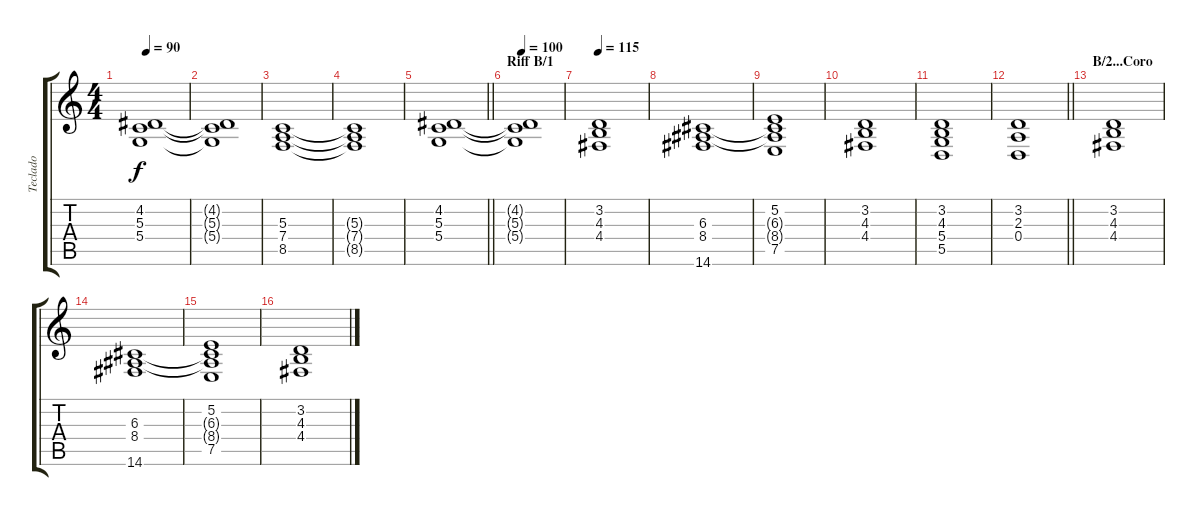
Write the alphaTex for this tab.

\track ("Teclado" "Teclado") {instrument stringensemble2}
\staff {score tabs}
\tuning (E4 B3 G3 D3 A2 E2) {hide}
\ts (4 4)
\tempo 90
\clef g2
\ks c
(4.2 5.3 5.4).1{dy f} |
(4.2{t} 5.3{t} 5.4{t}).1 |
(5.3 7.4 8.5).1 |
(5.3{t} 7.4{t} 8.5{t}).1 |
\barLineRight lightlight
(4.2 5.3 5.4).1{volume 7} |
\section ("" "Riff B/1")
\tempo 100
(4.2{t} 5.3{t} 5.4{t}).1 |
\tempo 115
(3.2 4.3 4.4).1{volume 7} |
(6.3 8.4 14.6).1 |
(5.2 6.3{t} 8.4{t} 7.5).1 |
(3.2 4.3 4.4).1 |
(3.2 4.3 5.4 5.5).1 |
\barLineRight lightlight
(3.2 2.3 0.4).1 |
\section ("" "B/2...Coro")
(3.2 4.3 4.4).1 |
(6.3 8.4 14.6).1 |
(5.2 6.3{t} 8.4{t} 7.5).1 |
(3.2 4.3 4.4).1
